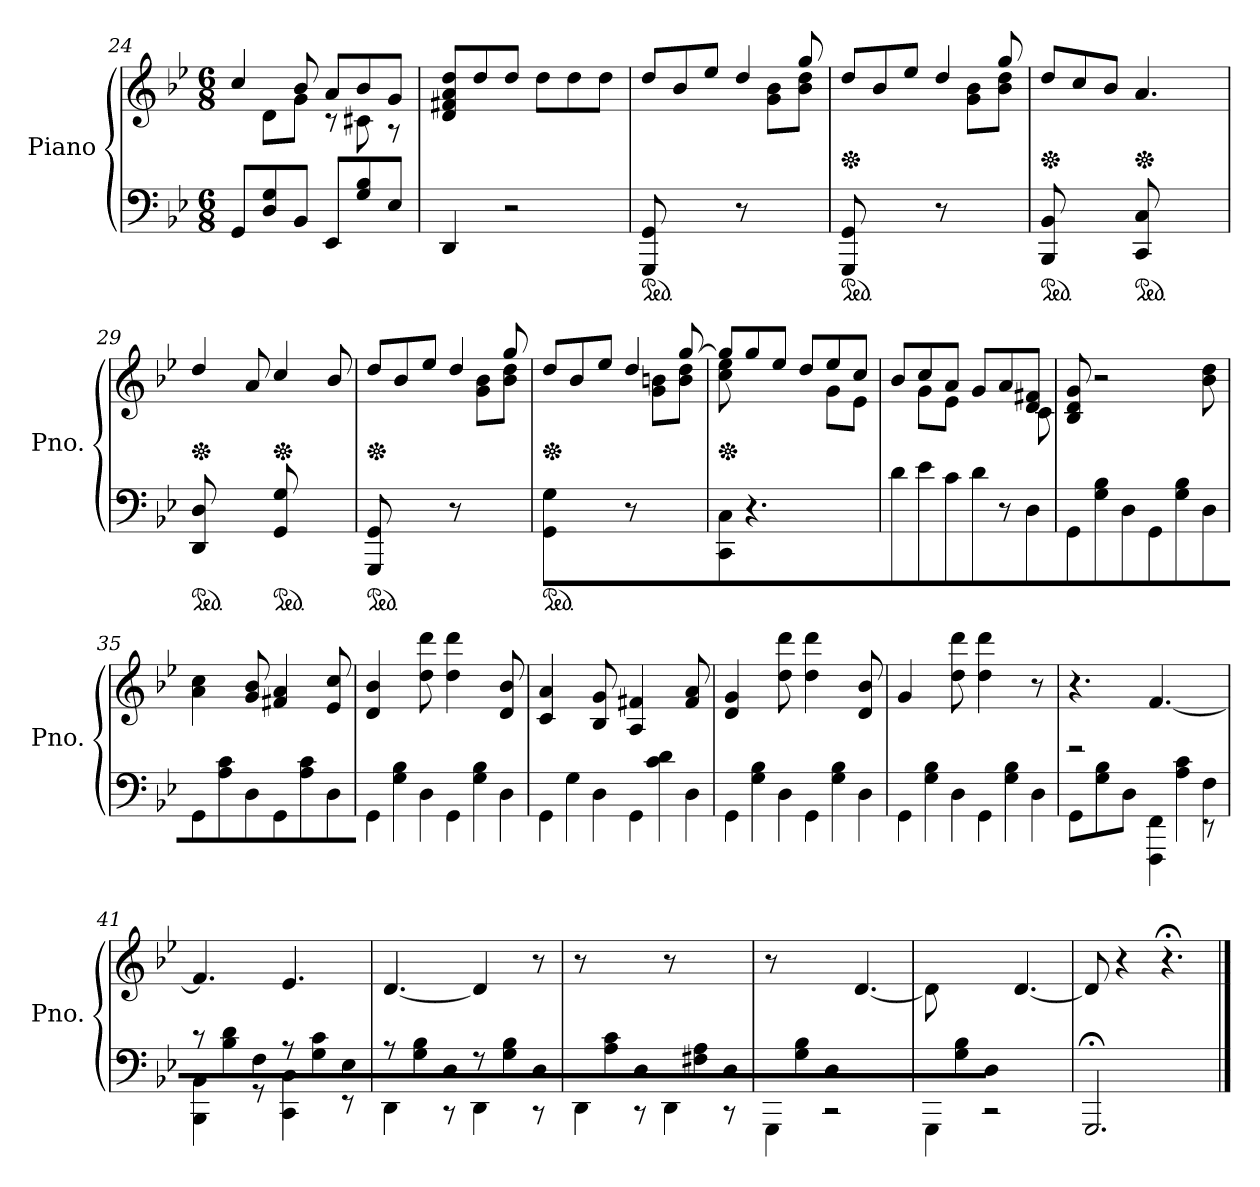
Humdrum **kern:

**kern	**kern
*part1	*part1
*staff2	*staff1
*I"Piano	*
*I'Pno.	*
*clefF4	*clefG2
*k[b-e-]	*k[b-e-]
*M6/8	*M6/8
=24	=24
*	*^
8GG/L	4cc/	8ryy
8D/ 8G/	.	8d\L
8BB-/J	8b-/	8g\J
8EE-/L	8a/L	8r
8G/ 8B-/	8b-/	8c#X\
8E-/J	8g/J	8r
*	*v	*v
!!LO:LB:g=z
=25	=25
4DD/	8d/ 8f#X/ 8a/ 8dd/L
.	8dd/
2r	8dd/J
.	8dd\L
.	8dd\
.	8dd\J
=26	=26
*ped	*
*	*^
8GGG/ 8GG/L	8dd/L	8ryy
4ryy	8b-/	8d\ 8g\
.	8ee-/J	8f#X\ 8cc\J
8r	4dd/	8ryy
4ryy	.	8g\ 8b-\L
.	8gg/	8b-\ 8dd\J
=27	=27	=27
*ped	*	*
*	*Xped	*
8GGG/ 8GG/L	8dd/L	8ryy
4ryy	8b-/	8d\ 8g\
.	8ee-/J	8f#X\ 8cc\J
8r	4dd/	8ryy
4ryy	.	8g\ 8b-\L
.	8gg/	8b-\ 8dd\J
=28	=28	=28
*ped	*	*
*	*Xped	*
8BBB-/ 8BB-/L	8dd/L	8ryy
4ryy	8cc/	8d\ 8g\
.	8b-/J	8d\ 8g\J
*ped	*	*
*	*Xped	*
8CC/ 8C/L	4.a/	8ryy
4ryy	.	8e-\ 8g\
.	.	8e-\ 8g\ 8a\J
=29	=29	=29
*ped	*	*
*	*Xped	*
8DD/ 8D/L	4dd/	8ryy
4ryy	.	8d\ 8f#X\
.	8a/	8d\ 8f#\J
*ped	*	*
*	*Xped	*
8GG/ 8G/L	4cc/	8ryy
4ryy	.	8d\ 8a\
.	8b-/	8d\ 8g\J
=30	=30	=30
*ped	*	*
*	*Xped	*
8GGG/ 8GG/L	8dd/L	8ryy
4ryy	8b-/	8d\ 8g\
.	8ee-/J	8f#X\ 8cc\J
8r	4dd/	8ryy
4ryy	.	8g\ 8b-\L
.	8gg/	8b-\ 8dd\J
!!LO:PB:g=z	!!
=31	=31	=31
*ped	*	*
*	*Xped	*
8GG/ 8G/L	8dd/L	8ryy
4ryy	8b-/	8d\ 8g\
.	8ee-/J	8f#X\ 8cc\J
8r	4dd/	8ryy
4ryy	.	8g\ 8bn\L
.	[8gg/	8b\ 8dd\J
*	*v	*v
=32	=32
*	*Xped
*	*^
*	*	*^
8CC/ 8C/	8gg/L]	8cc\ 8ee-\	2ryy
4.r	8gg/	2ryy	.
.	8ee-/J	.	.
.	8dd/L	.	.
4ryy	8ee-/	.	8g\L
.	8cc/J	8ryy	8e-\J
*	*	*v	*v
=33	=33	=33
8d\L	8b-/L	8ryy
8e-\	8cc/	8g\L
8c\J	8a/J	8e-\J
8d\	8g/L	4ryy
8r	8a/	.
8D\	8d/ 8f#X/J	8c\
*	*v	*v
=34	=34
8GG\L	8B-/ 8d/ 8g/
8G\ 8B-\	2r
8D\J	.
8GG\L	.
8G\ 8B-\	.
8D\J	8b-\ 8dd\
=35	=35
8GG\L	4a\ 4cc\
8A\ 8c\	.
8D\J	8g/ 8b-/
8GG\L	4f#X/ 4a/
8A\ 8c\	.
8D\J	8e-/ 8cc/
=36	=36
8GG\L	4d/ 4b-/
8G\ 8B-\	.
8D\J	8dd\ 8ddd\
8GG\L	4dd\ 4ddd\
8G\ 8B-\	.
8D\J	8d/ 8b-/
!!LO:LB:g=z
=37	=37
8GG/L	4c/ 4a/
8G/	.
8D/J	8B-/ 8g/
8GG\L	4A/ 4f#X/
8c\ 8d\	.
8D\J	8f#/ 8a/
=38	=38
8GG\L	4d/ 4g/
8G\ 8B-\	.
8D\J	8dd\ 8ddd\
8GG\L	4dd\ 4ddd\
8G\ 8B-\	.
8D\J	8d/ 8b-/
=39	=39
8GG\L	4g/
8G\ 8B-\	.
8D\J	8dd\ 8ddd\
8GG\L	4dd\ 4ddd\
8G\ 8B-\	.
8D\J	8r
=40	=40
*^	*
2r	8GG\L	4.r
.	8G\ 8B-\	.
.	8D\J	.
.	4FFF\ 4FF\	[4.f/
8A/ 8c/L	.	.
8F/J	8r	.
=41	=41	=41
8r	4BBB-\ 4BB-\	4.f/]
8B-/ 8d/L	.	.
8F/J	8r	.
8r	4CC\ 4C\	4.e-/
8G/ 8c/L	.	.
8E-/J	8r	.
=42	=42	=42
8r	4DD\	[4.d/
8G/ 8B-/L	.	.
8D/J	8r	.
8r	4DD\	4d/]
8G/ 8B-/L	.	.
8D/J	8r	8r
!!LO:LB:g=z
=43	=43	=43
8ryy	4DD\	8r
8A/ 8c/L	.	4ryy
8D/J	8r	.
8ryy	4DD\	8r
8F#X/ 8A/L	.	4ryy
8D/J	8r	.
=44	=44	=44
8ryy	4GGG\	8r
8G/ 8B-/L	.	4ryy
8D/J	2r	.
4.ryy	.	[4.d/
=45	=45	=45
8ryy	4GGG\	8d\L]
8G/ 8B-/	.	4ryy
8D/J	2r	.
4.ryy	.	[4.d/
*v	*v	*
=46	=46
2.GGG;</	8d/]
.	4r
.	4.r;<
==	==
*-	*-
